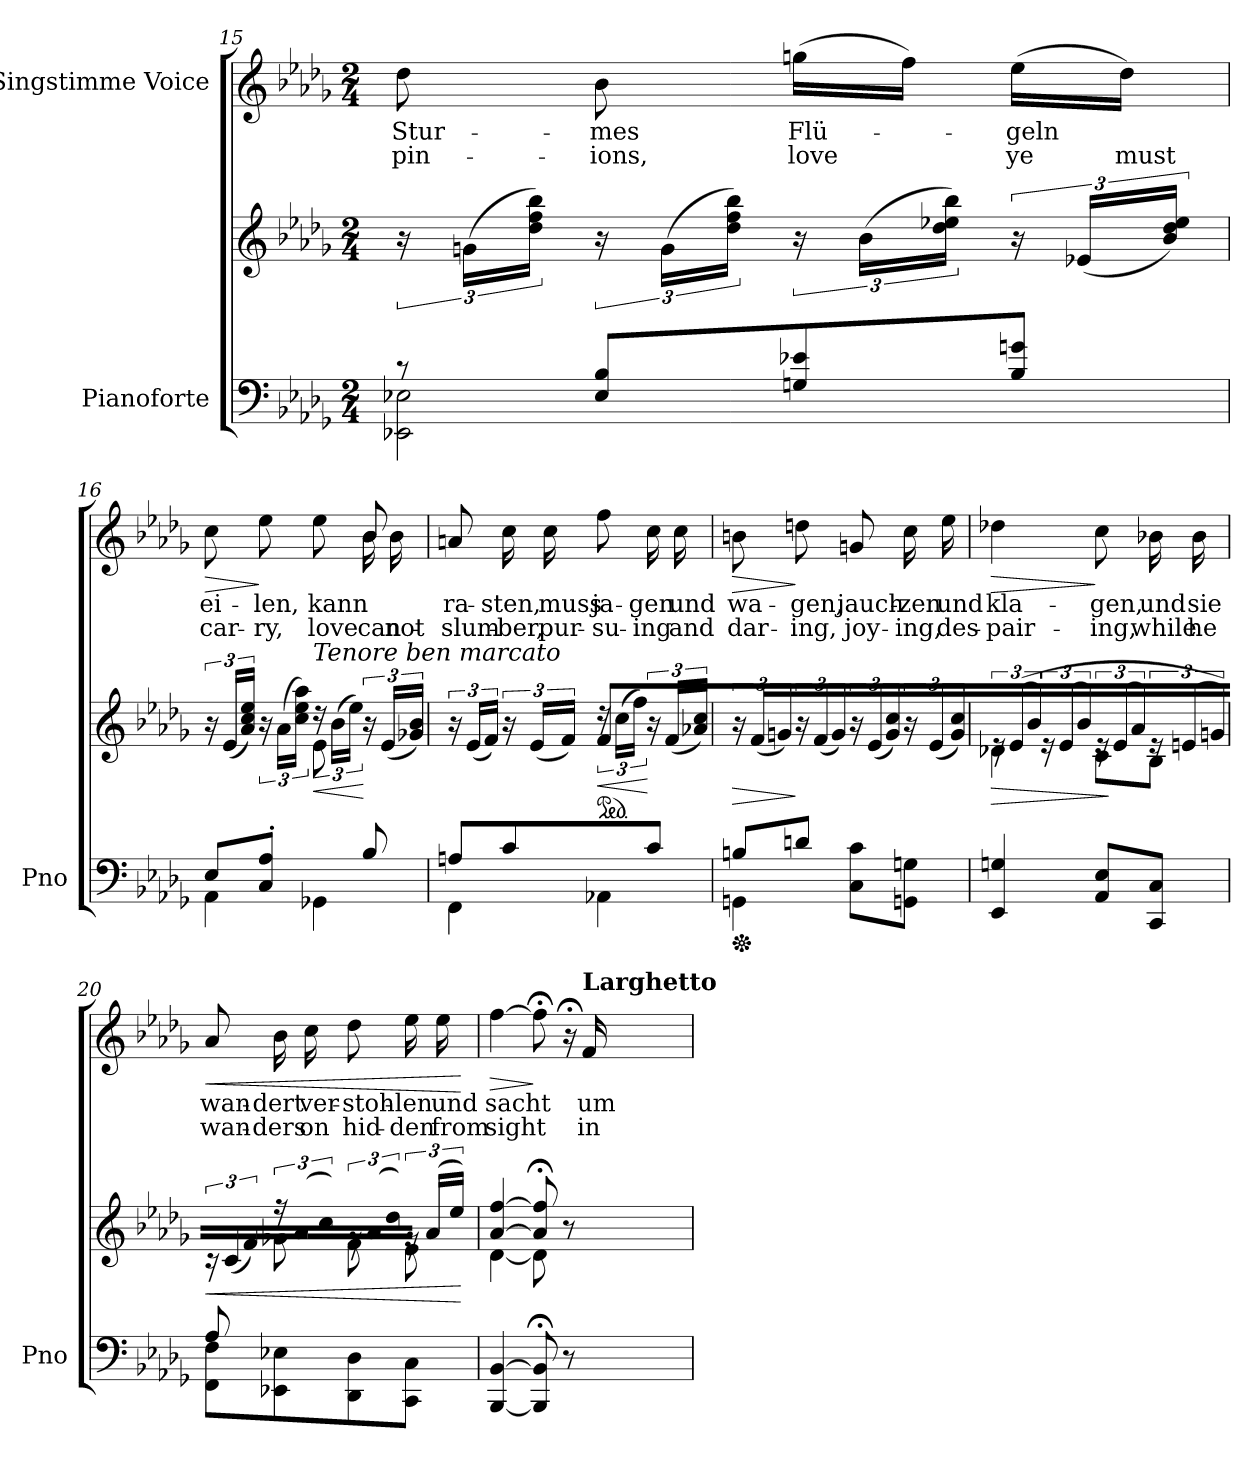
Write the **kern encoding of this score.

**kern	**kern	**dynam	**kern	**text	**text	**dynam
*part2	*part2	*part2	*part1	*part1	*part1	*part1
*staff3	*staff2	*staff2/3	*staff1	*staff1	*staff1	*staff1
*I"Pianoforte	*	*	*I"Singstimme Voice	*	*	*
*I'Pno	*	*	*	*	*	*
*clefF4	*clefG2	*	*clefG2	*	*	*
*k[b-e-a-d-g-]	*k[b-e-a-d-g-]	*	*k[b-e-a-d-g-]	*	*	*
*M2/4	*M2/4	*	*M2/4	*	*	*
=15	=15	=15	=15	=15	=15	=15
*^	*	*	*	*	*	*
!	!	!	!	!	!LO:LY:b	!LO:LY:b	!
8r	2EE-X\ 2E-X\	24r	.	8dd-\	Stur-	pin-	.
.	.	(>24gn\LL	.	.	.	.	.
.	.	24dd-\ 24ff\ 24bb-\JJ)	.	.	.	.	.
!	!	!	!	!	!LO:LY:b	!LO:LY:b	!
8E-/ 8B-/L	.	24r	.	8b-\	-mes	-ions,	.
.	.	(>24g\LL	.	.	.	.	.
.	.	24dd-\ 24ff\ 24bb-\JJ)	.	.	.	.	.
!	!	!	!	!	!LO:LY:b	!LO:LY:b	!
8Gn/ 8e-X/	.	24r	.	(>16ggn\LL	Flü-	love	.
.	.	(>24b-\LL	.	.	.	.	.
.	.	.	.	16ff\JJ)	.	.	.
.	.	24dd-\ 24ee-X\ 24bb-\JJ)	.	.	.	.	.
!	!	!	!	!	!LO:LY:b	!LO:LY:b	!
8B-/ 8gn/J	.	24r	.	(>16ee-\LL	-geln	ye	.
.	.	(<24e-X/LL	.	.	.	.	.
!	!	!	!	!	!	!LO:LY:b	!
.	.	.	.	16dd-\JJ)	.	must	.
.	.	24b-/ 24dd-/ 24ee-/JJ)	.	.	.	.	.
!!LO:PB:g=z
=16	=16	=16	=16	=16	=16	=16	=16
*	*	*^	*	*	*	*	*
!	!	!	!	!	!	!LO:LY:b	!LO:LY:b	!LO:HP:b
*	*	*	*	*	*^	*	*	*
8E-/L	4AA-\	24r	4ryy	.	8cc\	4rcyy	ei-	car-	>
.	.	(<24e-/LL	.	.	.	.	.	.	.
.	.	24a-/ 24cc/ 24ee-/JJ)	.	.	.	.	.	.	.
!	!	!	!	!	!	!	!LO:LY:b	!LO:LY:b	!
8C/' 8A-/'J	.	24r	.	.	8ee-\	.	-len,	-ry,	]
.	.	(>24a-\LL	.	.	.	.	.	.	.
.	.	24cc\ 24ee-\ 24aa-\JJ)	.	.	.	.	.	.	.
!	!	!LO:TX:a:i:t=Tenore ben marcato	!	!	!	!	!	!	!
!	!	!	!	!LO:HP:b	!	!	!LO:LY:b	!LO:LY:b	!
8ryy	4GG-X\	24rdd	(<8e-\L	<	8ee-\	8rcyy	kann	love	.
.	.	(>24b-\LL	.	.	.	.	.	.	.
.	.	24ee-\JJ)	.	.	.	.	.	.	.
!	!	!	!	!	!	!	!LO:LY:b	!	!
!	!	!	!	!	!	!	!	!LO:LY:b	!
8B-/	.	24r	8ryy	[	8b-/	16b-\	.	can-	.
.	.	(<24e-/LL	.	.	.	.	.	.	.
!	!	!	!	!	!	!	!	!LO:LY:b	!
.	.	.	.	.	.	16b-\	.	-not	.
.	.	24g-X/ 24b-/JJ)	.	.	.	.	.	.	.
*	*	*	*	*	*v	*v	*	*	*
=17	=17	=17	=17	=17	=17	=17	=17	=17
!	!	!	!	!	!	!LO:LY:b	!LO:LY:b	!
8An/	4FF\	24r	4ryy	.	8an/	ra-	slum-	.
.	.	(<24e-/LL	.	.	.	.	.	.
.	.	24f/JJ)	.	.	.	.	.	.
!	!	!	!	!	!	!LO:LY:b	!LO:LY:b	!
8c/J)	.	24r	.	.	16cc\	-sten,	-ber,	.
.	.	(<24e-/LL	.	.	.	.	.	.
!	!	!	!	!	!	!LO:LY:b	!LO:LY:b	!
.	.	.	.	.	16cc\	muss	pur-	.
.	.	24f/JJ)	.	.	.	.	.	.
*	*	*ped	*	*	*	*	*	*
!	!	!	!	!LO:HP:b	!	!LO:LY:b	!LO:LY:b	!
8ryy	4AA-X\	24rdd	(<8f\L	<	8ff\	ja-	-su-	.
.	.	(>24cc\LL	.	.	.	.	.	.
.	.	24ff\JJ)	.	.	.	.	.	.
!	!	!	!	!	!	!LO:LY:b	!LO:LY:b	!
8c/J	.	24r	8ryy	[	16cc\	-gen	-ing	.
.	.	(<24f/LL	.	.	.	.	.	.
!	!	!	!	!	!	!LO:LY:b	!LO:LY:b	!
.	.	.	.	.	16cc\	und	and	.
.	.	24a-X/ 24cc/JJ)	.	.	.	.	.	.
*	*	*v	*v	*	*	*	*	*
!!LO:LB:g=z
=18	=18	=18	=18	=18	=18	=18	=18
*Xped	*	*	*	*	*	*	*
!	!	!	!LO:HP:b	!	!LO:LY:b	!LO:LY:b	!LO:HP:b
8Bn/L	4GGn\	24r	>	8bn\	wa-	dar-	>
.	.	(<24f/LL	.	.	.	.	.
.	.	24gn/JJ)	.	.	.	.	.
!	!	!	!	!	!LO:LY:b	!LO:LY:b	!
8dn/J)	.	24r	]	8ddn\	-gen,	-ing,	]
.	.	(<24f/LL	.	.	.	.	.
.	.	24g/JJ)	.	.	.	.	.
!	!	!	!	!	!LO:LY:b	!LO:LY:b	!
8C\ 8c\L	4ryy	24r	.	8gn/	jauch-	joy-	.
.	.	(<24e-/LL	.	.	.	.	.
.	.	24g/ 24cc/JJ)	.	.	.	.	.
!	!	!	!	!	!LO:LY:b	!LO:LY:b	!
8GGn\ 8Gn\J	.	24r	.	16cc\	-zen	-ing,	.
.	.	(<24e-/LL	.	.	.	.	.
!	!	!	!	!	!LO:LY:b	!LO:LY:b	!
.	.	.	.	16ee-\	und	des-	.
.	.	24g/ 24cc/JJ)	.	.	.	.	.
*v	*v	*	*	*	*	*	*
=19	=19	=19	=19	=19	=19	=19
!	!	!LO:HP:b	!	!LO:LY:b	!LO:LY:b	!LO:HP:b
*	*^	*	*	*	*	*
4EE-/ 4Gn/	24re	4d-X\	>	4dd-X\	kla-	-pair-	>
.	(<(>24e-/LL	.	.	.	.	.	.
.	24b-/JJ)	.	.	.	.	.	.
.	24re	.	.	.	.	.	.
.	(<24e-/LL	.	.	.	.	.	.
.	24b-/JJ)	.	.	.	.	.	.
!	!	!	!	!	!LO:LY:b	!LO:LY:b	!
8AA-/ 8E-/L	24re	8c\L	.	8cc\	-gen,	-ing,	]
.	(<24e-/LL	.	]	.	.	.	.
.	24a-/JJ)	.	.	.	.	.	.
!	!	!	!	!	!LO:LY:b	!LO:LY:b	!
8CC/ 8C/J	24re	8B-\J	.	16b-X\	und	while	.
.	(<24en/LL	.	.	.	.	.	.
!	!	!	!	!	!LO:LY:b	!LO:LY:b	!
.	.	.	.	16b-\	sie	he	.
.	24gn/JJ))	.	.	.	.	.	.
!!LO:LB:g=z
=20	=20	=20	=20	=20	=20	=20	=20
*^	*	*	*	*	*	*	*
!	!	!	!	!LO:HP:b	!	!LO:LY:b	!LO:LY:b	!LO:HP:b
8A-/L	8FF\ 8F\L	24rc	8ryy	<	8a-/	wan-	wan-	<
.	.	(<24c/LL	.	.	.	.	.	.
.	.	24f/JJ)	.	.	.	.	.	.
!	!	!	!	!	!	!LO:LY:b	!LO:LY:b	!
4.ryy	8EE-X\ 8E-X\	24r	8g-X\	.	16b-\	-dert	-ders	.
.	.	(<24a-/LL	.	.	.	.	.	.
!	!	!	!	!	!	!LO:LY:b	!LO:LY:b	!
.	.	.	.	.	16cc\	ver-	on	.
.	.	24cc/JJ)	.	.	.	.	.	.
!	!	!	!	!	!	!LO:LY:b	!LO:LY:b	!
.	8DD-\ 8D-\	24rg	8f\	.	8dd-\	-stoh-	hid-	.
.	.	(<24a-/LL	.	.	.	.	.	.
.	.	24dd-/JJ)	.	.	.	.	.	.
!	!	!	!	!	!	!LO:LY:b	!LO:LY:b	!
.	8CC\ 8C\J	24rg	8e-\J	.	16ee-\	-len	-den	.
.	.	(<24a-/LL	.	.	.	.	.	.
!	!	!	!	!	!	!LO:LY:b	!LO:LY:b	!
.	.	.	.	.	16ee-\	und	from	.
.	.	24ee-/JJ)	.	.	.	.	.	.
*v	*v	*	*	*	*	*	*	*
*	*v	*v	*	*	*	*	*
.	.	[	.	.	.	[
=21	=21	=21	=21	=21	=21	=21
*	*^	*	*	*	*	*
!	!	!	!	!	!LO:LY:b	!LO:LY:b	!LO:HP:b
[4BBB-/ [4BB-/	[4a-/ [4ff/	[4d-\	.	[4ff\	sacht	sight	>
8BBB-/]; 8BB-/];	8a-/];< 8ff/];<	8d-\]	.	8ff;<\]	.	.	]
8r	8r	8ryy	.	16r;<	.	.	.
!	!	!	!	!LO:TX:a:B:t=Larghetto	!	!	!
!	!	!	!	!	!LO:LY:b	!LO:LY:b	!LO:DY:a
!	!	!	!	!	!	!	!LO:DY:n=1:a
.	.	.	.	16f/	um	in	pp other-dynamics
*	*v	*v	*	*	*	*	*
=	=	=	=	=	=	=
*-	*-	*-	*-	*-	*-	*-
